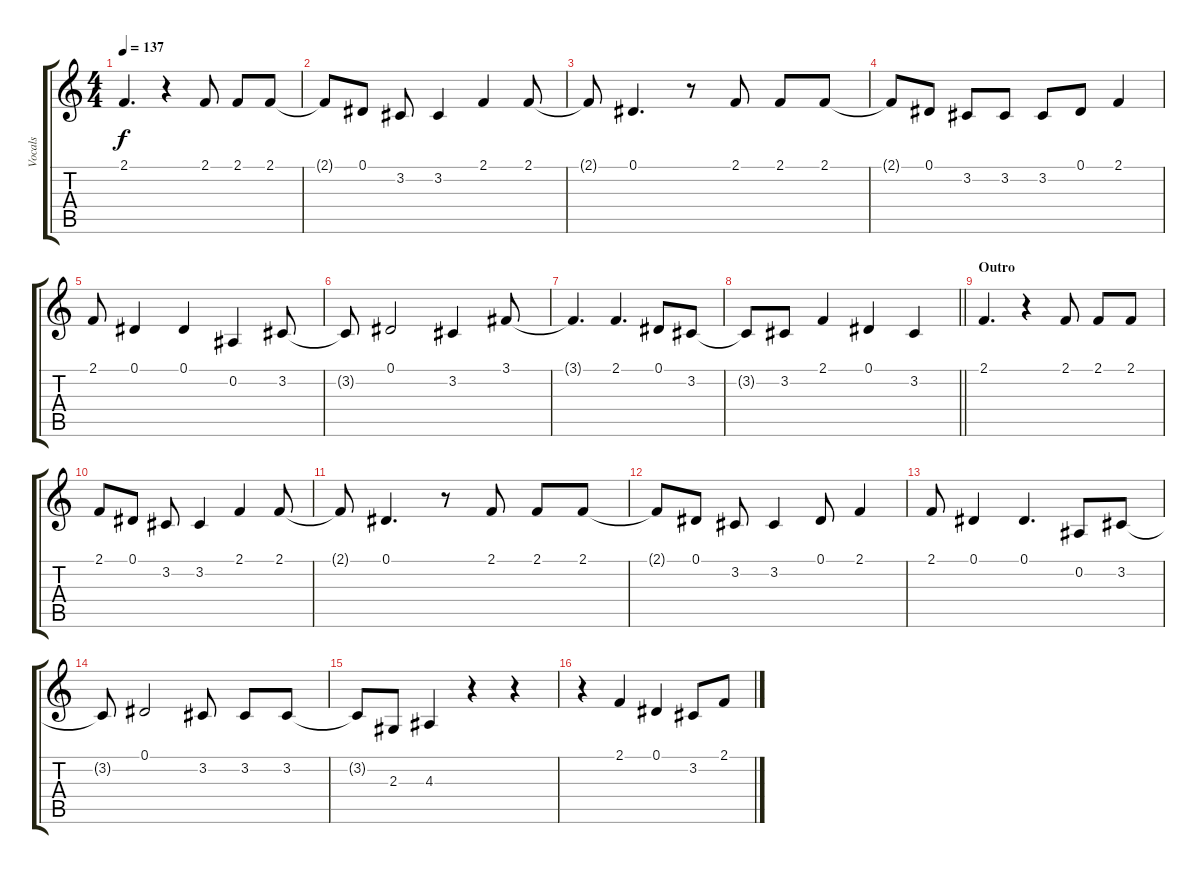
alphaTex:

\track ("Vocals" "Vocals") {instrument altosax}
\staff {score tabs}
\tuning (Eb4 Bb3 Gb3 Db3 Ab2 Eb2) {hide}
\ts (4 4)
\tempo 137
\clef g2
\ks c
2.1{t}.4{d dy f} r.4 2.1.8 2.1.8 2.1.8 |
2.1{t}.8 0.1.8 3.2.8 3.2.4 2.1.4 2.1.8 |
2.1{t}.8 0.1.4{d} r.8 2.1.8 2.1.8 2.1.8 |
2.1{t}.8 0.1.8 3.2.8 3.2.8 3.2.8 0.1.8 2.1.4 |
2.1.8 0.1.4 0.1.4 0.2.4 3.2.8 |
3.2{t}.8 0.1.2 3.2.4 3.1.8 |
3.1{t}.4{d} 2.1.4{d} 0.1.8 3.2.8 |
\barLineRight lightlight
3.2{t}.8 3.2.8 2.1.4 0.1.4 3.2.4 |
\section ("" "Outro")
2.1.4{d} r.4 2.1.8 2.1.8 2.1.8 |
2.1.8 0.1.8 3.2.8 3.2.4 2.1.4 2.1.8 |
2.1{t}.8 0.1.4{d} r.8 2.1.8 2.1.8 2.1.8 |
2.1{t}.8 0.1.8 3.2.8 3.2.4 0.1.8 2.1.4 |
2.1.8 0.1.4 0.1.4{d} 0.2.8 3.2.8 |
3.2{t}.8 0.1.2 3.2.8 3.2.8 3.2.8 |
3.2{t}.8 2.3.8 4.3.4 r.4 r.4 |
r.4 2.1.4 0.1.4 3.2.8 2.1.8
